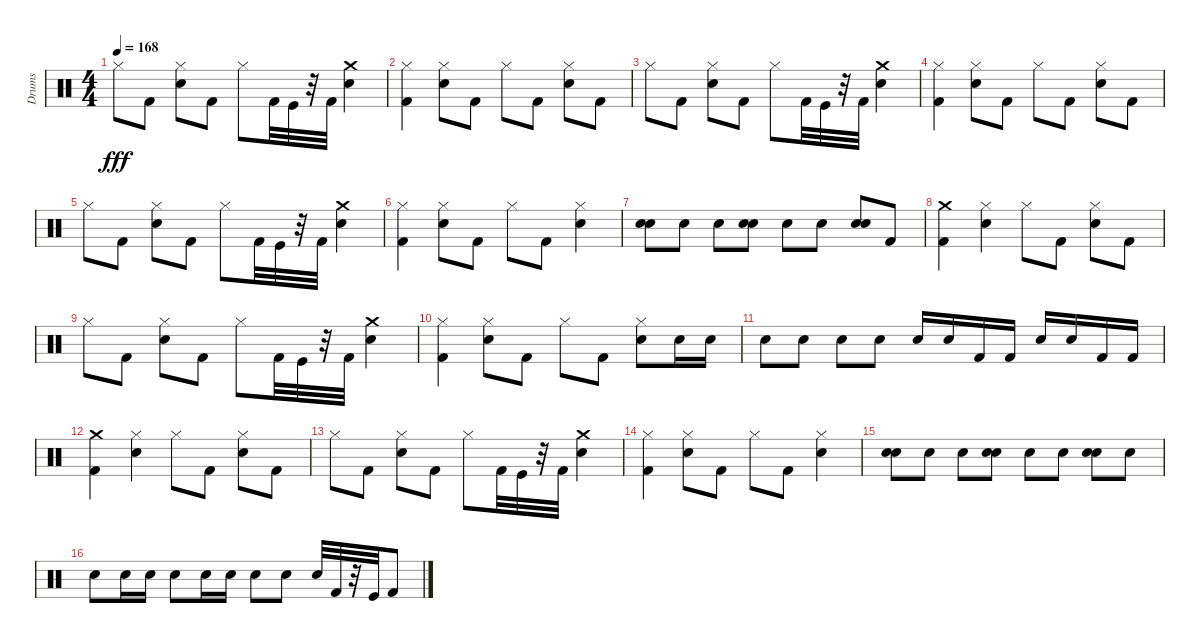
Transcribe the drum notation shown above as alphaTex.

\track ("Drums" "Drums") {instrument percussion}
\staff {score}
\articulation defaults
\ts (4 4)
\tempo 168
\clef neutral
\ks c "Hi-Hat (closed)".8{dy fff} "Kick (hit) 2".8
("Snare (hit) 2" "Hi-Hat (closed)").8 "Kick (hit) 2".8 "Hi-Hat (closed)".8 "Kick (hit) 2".32 "Kick (hit)".32 r.32 "Kick (hit) 2".32 ("Crash medium (hit)" "Snare (hit) 2").4 |
("Hi-Hat (closed)" "Kick (hit) 2").4 ("Hi-Hat (closed)" "Snare (hit) 2").8 "Kick (hit) 2".8 "Hi-Hat (closed)".8 "Kick (hit) 2".8 ("Snare (hit) 2" "Hi-Hat (closed)").8 "Kick (hit) 2".8 |
"Hi-Hat (closed)".8 "Kick (hit) 2".8 ("Snare (hit) 2" "Hi-Hat (closed)").8 "Kick (hit) 2".8 "Hi-Hat (closed)".8 "Kick (hit) 2".32 "Kick (hit)".32 r.32 "Kick (hit) 2".32 ("Crash medium (hit)" "Snare (hit) 2").4 |
("Hi-Hat (closed)" "Kick (hit) 2").4 ("Hi-Hat (closed)" "Snare (hit) 2").8 "Kick (hit) 2".8 "Hi-Hat (closed)".8 "Kick (hit) 2".8 ("Snare (hit) 2" "Hi-Hat (closed)").8 "Kick (hit) 2".8 |
"Hi-Hat (closed)".8 "Kick (hit) 2".8 ("Snare (hit) 2" "Hi-Hat (closed)").8 "Kick (hit) 2".8 "Hi-Hat (closed)".8 "Kick (hit) 2".32 "Kick (hit)".32 r.32 "Kick (hit) 2".32 ("Crash medium (hit)" "Snare (hit) 2").4 |
("Kick (hit) 2" "Hi-Hat (closed)").4 ("Hi-Hat (closed)" "Snare (hit) 2").8 "Kick (hit) 2".8 "Hi-Hat (closed)".8 "Kick (hit) 2".8 ("Snare (hit) 2" "Hi-Hat (closed)").4 |
("Snare (hit) 2" "Snare (hit) 2").8 "Snare (hit) 2".8 "Snare (hit) 2".8 ("Snare (hit) 2" "Snare (hit) 2").8 "Snare (hit) 2".8 "Snare (hit) 2".8 ("Snare (hit) 2" "Snare (hit) 2").8 "Kick (hit) 2".8 |
("Kick (hit) 2" "Crash medium (hit)").4 ("Hi-Hat (closed)" "Snare (hit) 2").4 "Hi-Hat (closed)".8 "Kick (hit) 2".8 ("Snare (hit) 2" "Hi-Hat (closed)").8 "Kick (hit) 2".8 |
"Hi-Hat (closed)".8 "Kick (hit) 2".8 ("Snare (hit) 2" "Hi-Hat (closed)").8 "Kick (hit) 2".8 "Hi-Hat (closed)".8 "Kick (hit) 2".32 "Kick (hit)".32 r.32 "Kick (hit) 2".32 ("Crash medium (hit)" "Snare (hit) 2").4 |
("Hi-Hat (closed)" "Kick (hit) 2").4 ("Snare (hit) 2" "Hi-Hat (closed)").8 "Kick (hit) 2".8 "Hi-Hat (closed)".8 "Kick (hit) 2".8 ("Snare (hit) 2" "Hi-Hat (closed)").8 "Snare (hit) 2".16 "Snare (hit) 2".16 |
"Snare (hit) 2".8 "Snare (hit) 2".8 "Snare (hit) 2".8 "Snare (hit) 2".8 "Snare (hit) 2".16 "Snare (hit) 2".16 "Kick (hit) 2".16 "Kick (hit) 2".16 "Snare (hit) 2".16 "Snare (hit) 2".16 "Kick (hit) 2".16 "Kick (hit) 2".16 |
("Kick (hit) 2" "Crash medium (hit)").4 ("Hi-Hat (closed)" "Snare (hit) 2").4 "Hi-Hat (closed)".8 "Kick (hit) 2".8 ("Snare (hit) 2" "Hi-Hat (closed)").8 "Kick (hit) 2".8 |
"Hi-Hat (closed)".8 "Kick (hit) 2".8 ("Snare (hit) 2" "Hi-Hat (closed)").8 "Kick (hit) 2".8 "Hi-Hat (closed)".8 "Kick (hit) 2".32 "Kick (hit)".32 r.32 "Kick (hit) 2".32 ("Crash medium (hit)" "Snare (hit) 2").4 |
("Hi-Hat (closed)" "Kick (hit) 2").4 ("Snare (hit) 2" "Hi-Hat (closed)").8 "Kick (hit) 2".8 "Hi-Hat (closed)".8 "Kick (hit) 2".8 ("Snare (hit) 2" "Hi-Hat (closed)").4 |
("Snare (hit) 2" "Snare (hit) 2").8 "Snare (hit) 2".8 "Snare (hit) 2".8 ("Snare (hit) 2" "Snare (hit) 2").8 "Snare (hit) 2".8 "Snare (hit) 2".8 ("Snare (hit) 2" "Snare (hit) 2").8 "Snare (hit) 2".8 |
"Snare (hit) 2".8 "Snare (hit) 2".16 "Snare (hit) 2".16 "Snare (hit) 2".8 "Snare (hit) 2".16 "Snare (hit) 2".16 "Snare (hit) 2".8 "Snare (hit) 2".8 "Snare (hit) 2".32 "Kick (hit) 2".32 r.32 "Kick (hit)".32 "Kick (hit) 2".8
